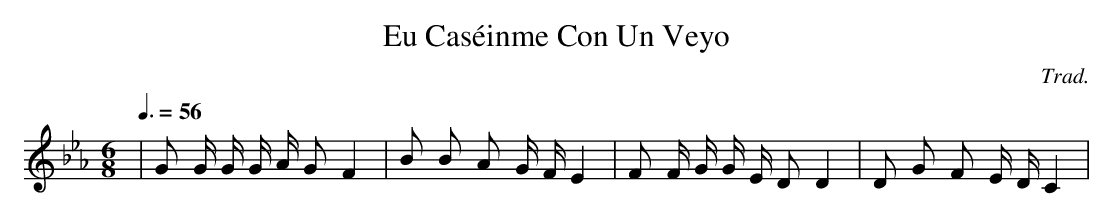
X:1
T:Eu Caséinme Con Un Veyo
C:Trad.
M:6/8
L:1/8
Q:3/8=56
K:Eb
|G G/ G/ G/ A/ G F2|B B A G/ F/ E2|F F/ G/ G/ E/ D D2|D G F E/ D/ C2|
